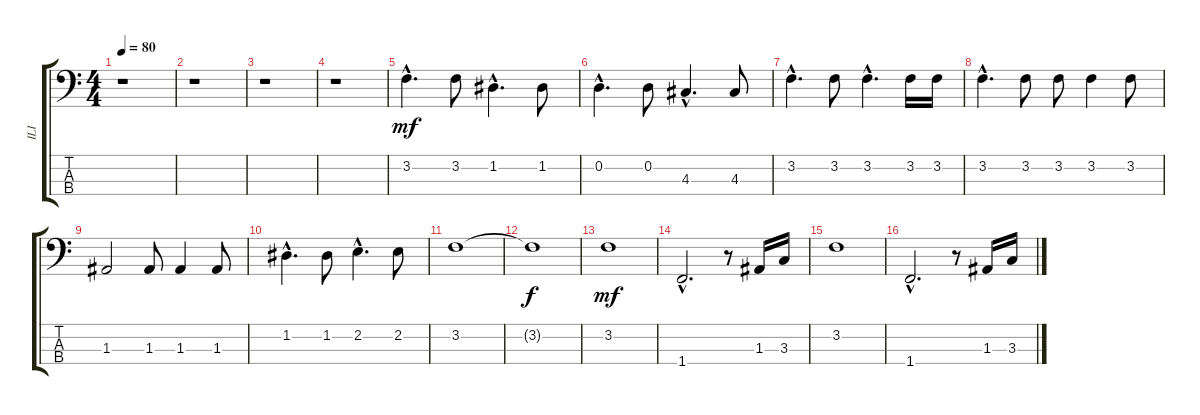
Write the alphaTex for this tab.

\track ("ILI" "ILI") {instrument electricbasspick}
\staff {score tabs}
\tuning (G2 D2 A1 E1) {hide}
\ts (4 4)
\tempo 80
\clef f4
\ks c
r.1{dy mf instrument electricbasspick} |
r.1 |
r.1 |
r.1 |
3.2{hac}.4{d} 3.2.8 1.2{hac}.4{d} 1.2.8 |
0.2{hac}.4{d} 0.2.8 4.3{hac}.4{d} 4.3.8 |
3.2{hac}.4{d} 3.2.8 3.2{hac}.4{d} 3.2.16 3.2.16 |
3.2{hac}.4{d} 3.2.8 3.2.8 3.2.4 3.2.8 |
1.3.2 1.3.8 1.3.4 1.3.8 |
1.2{hac}.4{d} 1.2.8 2.2{hac}.4{d} 2.2.8 |
3.2.1 |
3.2{t}.1{dy f} |
3.2.1{dy mf} |
1.4{hac}.2{d} r.8 1.3.16 3.3.16 |
3.2.1 |
1.4{hac}.2{d} r.8 1.3.16 3.3.16
